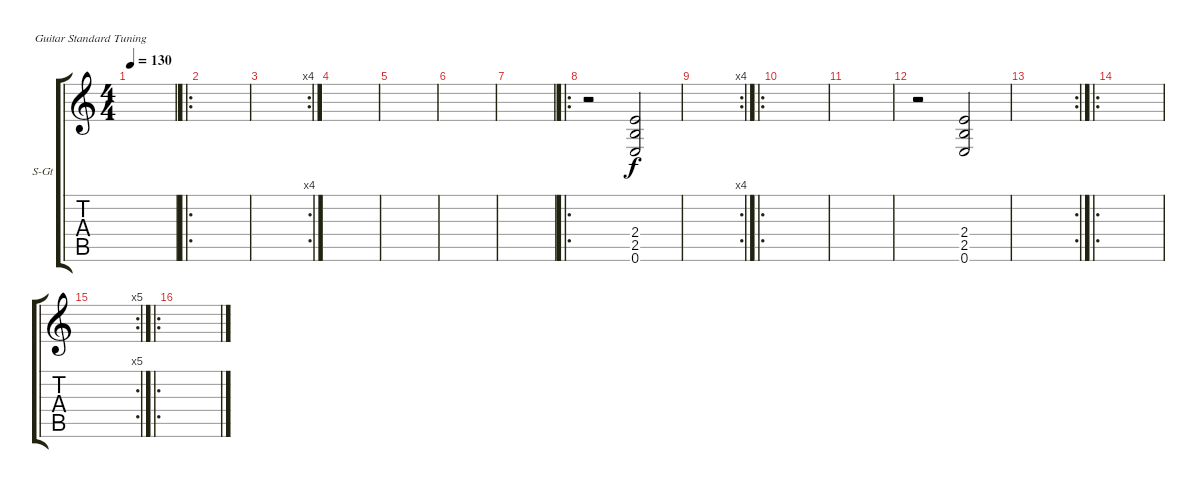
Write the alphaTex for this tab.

\bracketExtendMode groupsimilarinstruments
\firstSystemTrackNameOrientation horizontal
\otherSystemsTrackNameOrientation horizontal
\track ("Keyboard" "S-Gt") {instrument acousticguitarsteel}
\staff {score tabs}
\tuning (E4 B3 G3 D3 A2 E2)
\ts (4 4)
\tempo 130
\clef g2
\scale
0.322751
\ks c
|
\ro
\scale
0.363184 |
\rc 4
\scale
0.333333 |
\scale
0.303483 |
\scale
0.333333 |
\scale
0.333333 |
\scale
0.333333 |
\ro
\scale
0.342723 r.2 (2.4 2.5 0.6).2 |
\rc 4
\scale
0.314554 |
\ro
\scale
0.342723 |
\scale
0.322751 |
\scale
0.322751 r.2 (2.4 2.5 0.6).2 |
\rc 2
\scale
0.354497 |
\ro
\scale
0.342723 |
\rc 5
\scale
0.314554 |
\ro
\scale
0.342723
